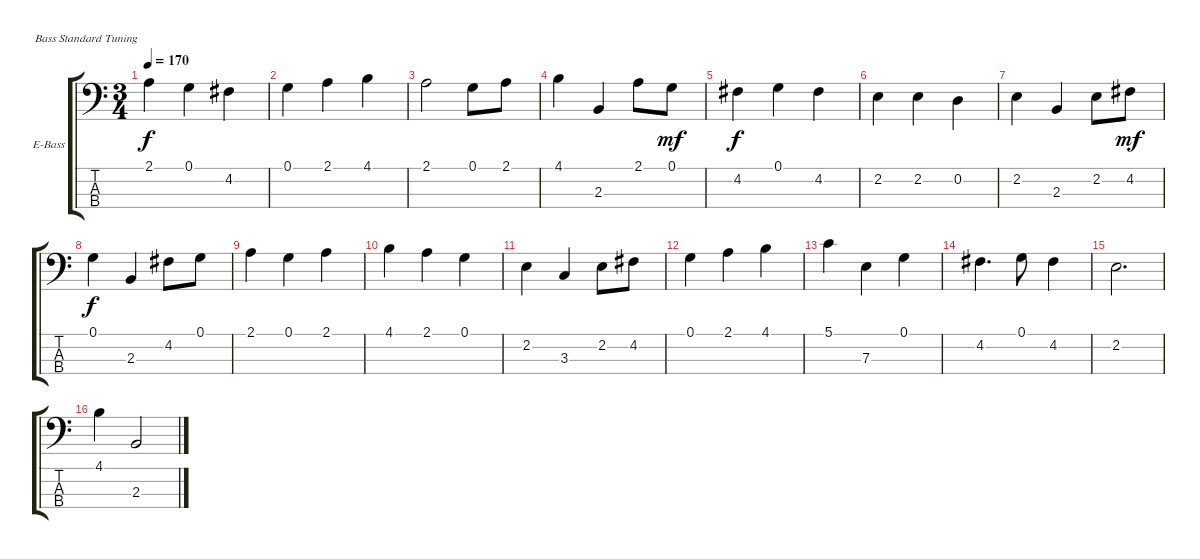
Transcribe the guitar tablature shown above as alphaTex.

\defaultSystemsLayout 4
\bracketExtendMode groupsimilarinstruments
\firstSystemTrackNameOrientation horizontal
\otherSystemsTrackNameOrientation horizontal
\track ("Electric Bass" "E-Bass") {instrument electricbassfinger}
\staff {score tabs}
\tuning (G2 D2 A1 E1)
\ts (3 4)
\tempo 170
\clef f4
\ks c
2.1.4{dy f} 0.1.4 4.2.4 |
0.1.4 2.1.4 4.1.4 |
2.1.2 0.1.8 2.1.8 |
4.1.4 2.3.4 2.1.8 0.1.8{dy mf} |
4.2.4{dy f} 0.1.4 4.2.4 |
2.2.4 2.2.4 0.2.4 |
2.2.4 2.3.4 2.2.8 4.2.8{dy mf} |
0.1.4{dy f} 2.3.4 4.2.8 0.1.8 |
2.1.4 0.1.4 2.1.4 |
4.1.4 2.1.4 0.1.4 |
2.2.4 3.3.4 2.2.8 4.2.8 |
0.1.4 2.1.4 4.1.4 |
5.1.4 7.3.4 0.1.4 |
4.2.4{d} 0.1.8 4.2.4 |
2.2.2{d} |
4.1.4 2.3.2
